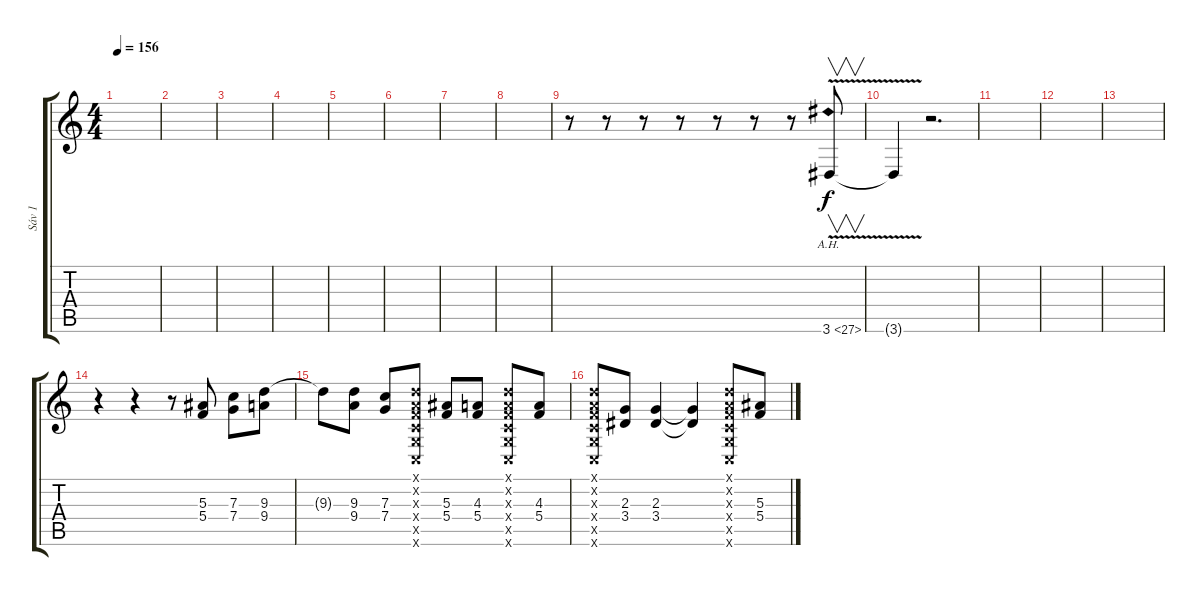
\track ("Sáv 1" "Sáv 1") {instrument distortionguitar}
\staff {score tabs}
\tuning (D4 A3 F3 C3 G2 C2) {hide}
\ts (4 4)
\tempo 156
\clef g2
\ks c
|
|
|
|
|
|
|
|
r.8 r.8 r.8 r.8 r.8 r.8 r.8 3.6{ah 24 v}.8{v} |
3.6{t}.4 r.2{d} |
|
|
|
r.4{volume 8 balance 2} r.4 r.8 (5.3 5.4).8 (7.3 7.4).8 (9.3 9.4).8 |
9.3{t}.8 (9.3 9.4).8 (7.3 7.4).8 (0.1{x} 0.2{x} 0.3{x} 0.4{x} 0.5{x} 0.6{x}).8 (5.3 5.4).8 (4.3 5.4).8 (0.1{x} 0.2{x} 0.3{x} 0.4{x} 0.5{x} 0.6{x}).8 (4.3 5.4).8{volume 9} |
(0.1{x} 0.2{x} 0.3{x} 0.4{x} 0.5{x} 0.6{x}).8 (2.3 3.4).8 (2.3 3.4).4 (2.3{t} 3.4{t}).4 (0.1{x} 0.2{x} 0.3{x} 0.4{x} 0.5{x} 0.6{x}).8 (5.3 5.4).8
